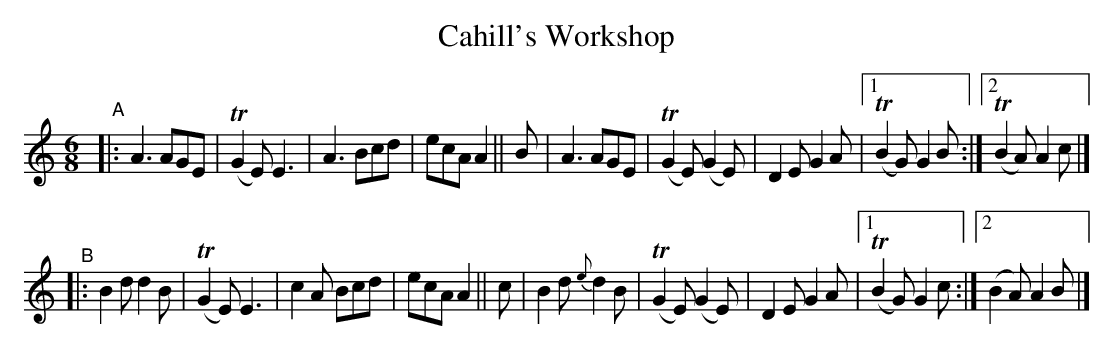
X:1
T: Cahill's Workshop
M: 6/8
L: 1/8
K: Am
"^A"\
|: A3 AGE | (TG2E) E3 | A3 Bcd | ecA A2 || B \
|  A3 AGE | (TG2E) (G2E) | D2E G2A |[1 (TB2G) G2B :|[2 (TB2A) A2c |]
"^B"\
|: B2d    d2B | (TG2E) E3 | c2A Bcd | ecA A2 || c \
|  B2d {e}d2B | (TG2E) (G2E) | D2E G2A |[1 (TB2G) G2c :|[2 (B2A) A2B |]
